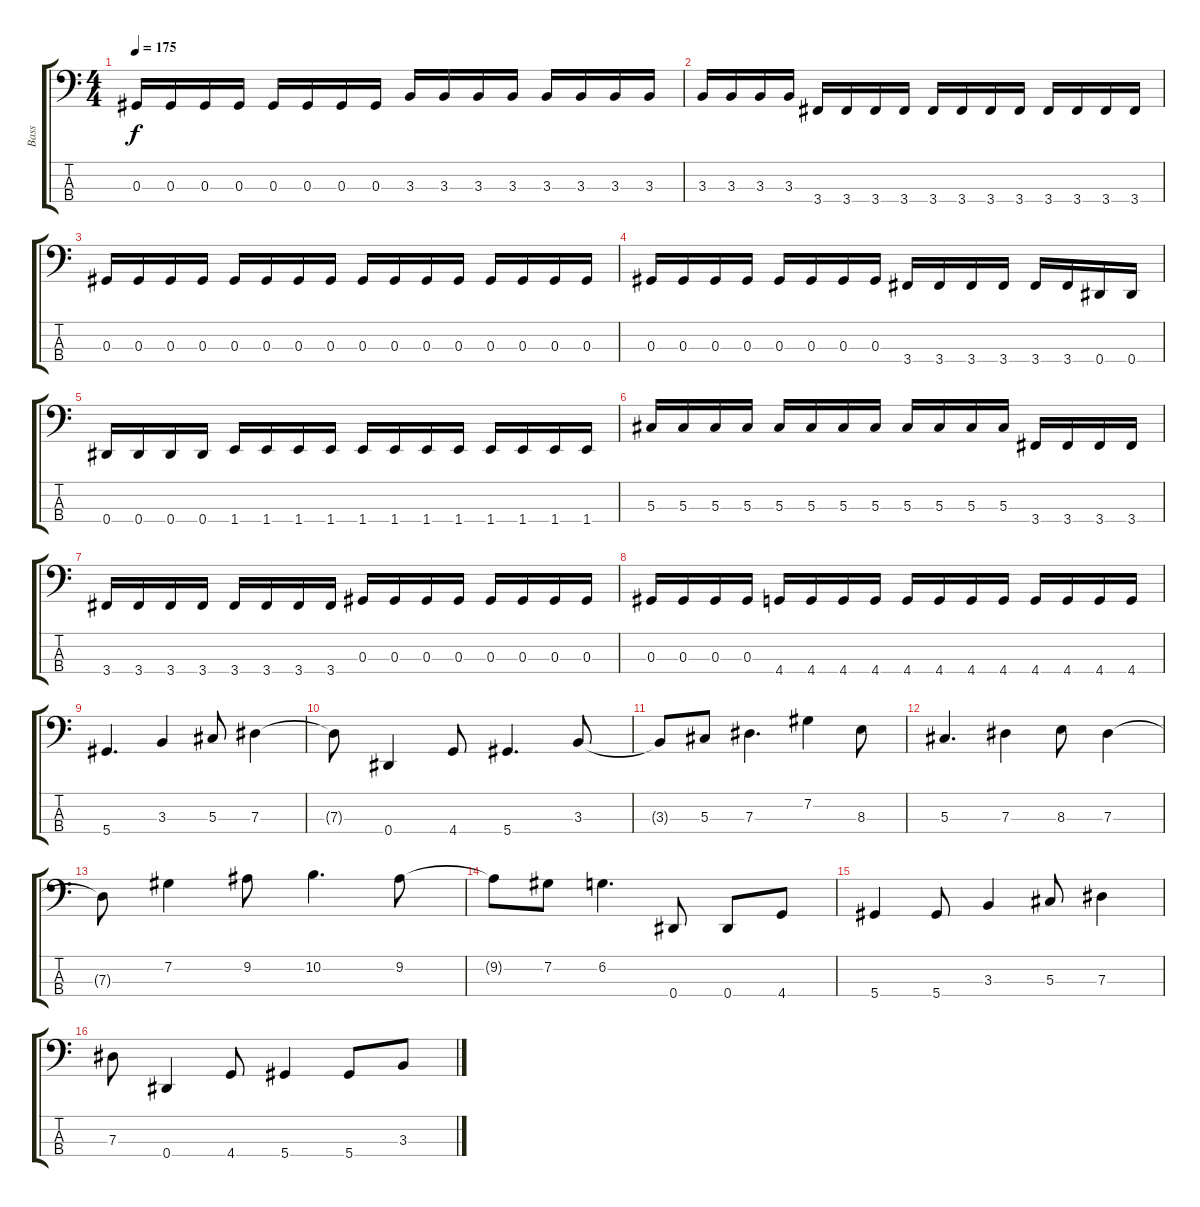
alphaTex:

\track ("Bass" "Bass") {instrument electricbasspick}
\staff {score tabs}
\tuning (Gb2 Db2 Ab1 Eb1) {hide}
\ts (4 4)
\tempo 175
\clef f4
\ks c
0.3.16{dy f} 0.3.16 0.3.16 0.3.16 0.3.16 0.3.16 0.3.16 0.3.16 3.3.16 3.3.16 3.3.16 3.3.16 3.3.16 3.3.16 3.3.16 3.3.16 |
3.3.16 3.3.16 3.3.16 3.3.16 3.4.16 3.4.16 3.4.16 3.4.16 3.4.16 3.4.16 3.4.16 3.4.16 3.4.16 3.4.16 3.4.16 3.4.16 |
0.3.16 0.3.16 0.3.16 0.3.16 0.3.16 0.3.16 0.3.16 0.3.16 0.3.16 0.3.16 0.3.16 0.3.16 0.3.16 0.3.16 0.3.16 0.3.16 |
0.3.16 0.3.16 0.3.16 0.3.16 0.3.16 0.3.16 0.3.16 0.3.16 3.4.16 3.4.16 3.4.16 3.4.16 3.4.16 3.4.16 0.4.16 0.4.16 |
0.4.16 0.4.16 0.4.16 0.4.16 1.4.16 1.4.16 1.4.16 1.4.16 1.4.16 1.4.16 1.4.16 1.4.16 1.4.16 1.4.16 1.4.16 1.4.16 |
5.3.16 5.3.16 5.3.16 5.3.16 5.3.16 5.3.16 5.3.16 5.3.16 5.3.16 5.3.16 5.3.16 5.3.16 3.4.16 3.4.16 3.4.16 3.4.16 |
3.4.16 3.4.16 3.4.16 3.4.16 3.4.16 3.4.16 3.4.16 3.4.16 0.3.16 0.3.16 0.3.16 0.3.16 0.3.16 0.3.16 0.3.16 0.3.16 |
0.3.16 0.3.16 0.3.16 0.3.16 4.4.16 4.4.16 4.4.16 4.4.16 4.4.16 4.4.16 4.4.16 4.4.16 4.4.16 4.4.16 4.4.16 4.4.16 |
5.4.4{d} 3.3.4 5.3.8 7.3.4 |
7.3{t}.8 0.4.4 4.4.8 5.4.4{d} 3.3.8 |
3.3{t}.8 5.3.8 7.3.4{d} 7.2.4 8.3.8 |
5.3.4{d} 7.3.4 8.3.8 7.3.4 |
7.3{t}.8 7.2.4 9.2.8 10.2.4{d} 9.2.8 |
9.2{t}.8 7.2.8 6.2.4{d} 0.4.8 0.4.8 4.4.8 |
5.4.4 5.4.8 3.3.4 5.3.8 7.3.4 |
7.3.8 0.4.4 4.4.8 5.4.4 5.4.8 3.3.8
